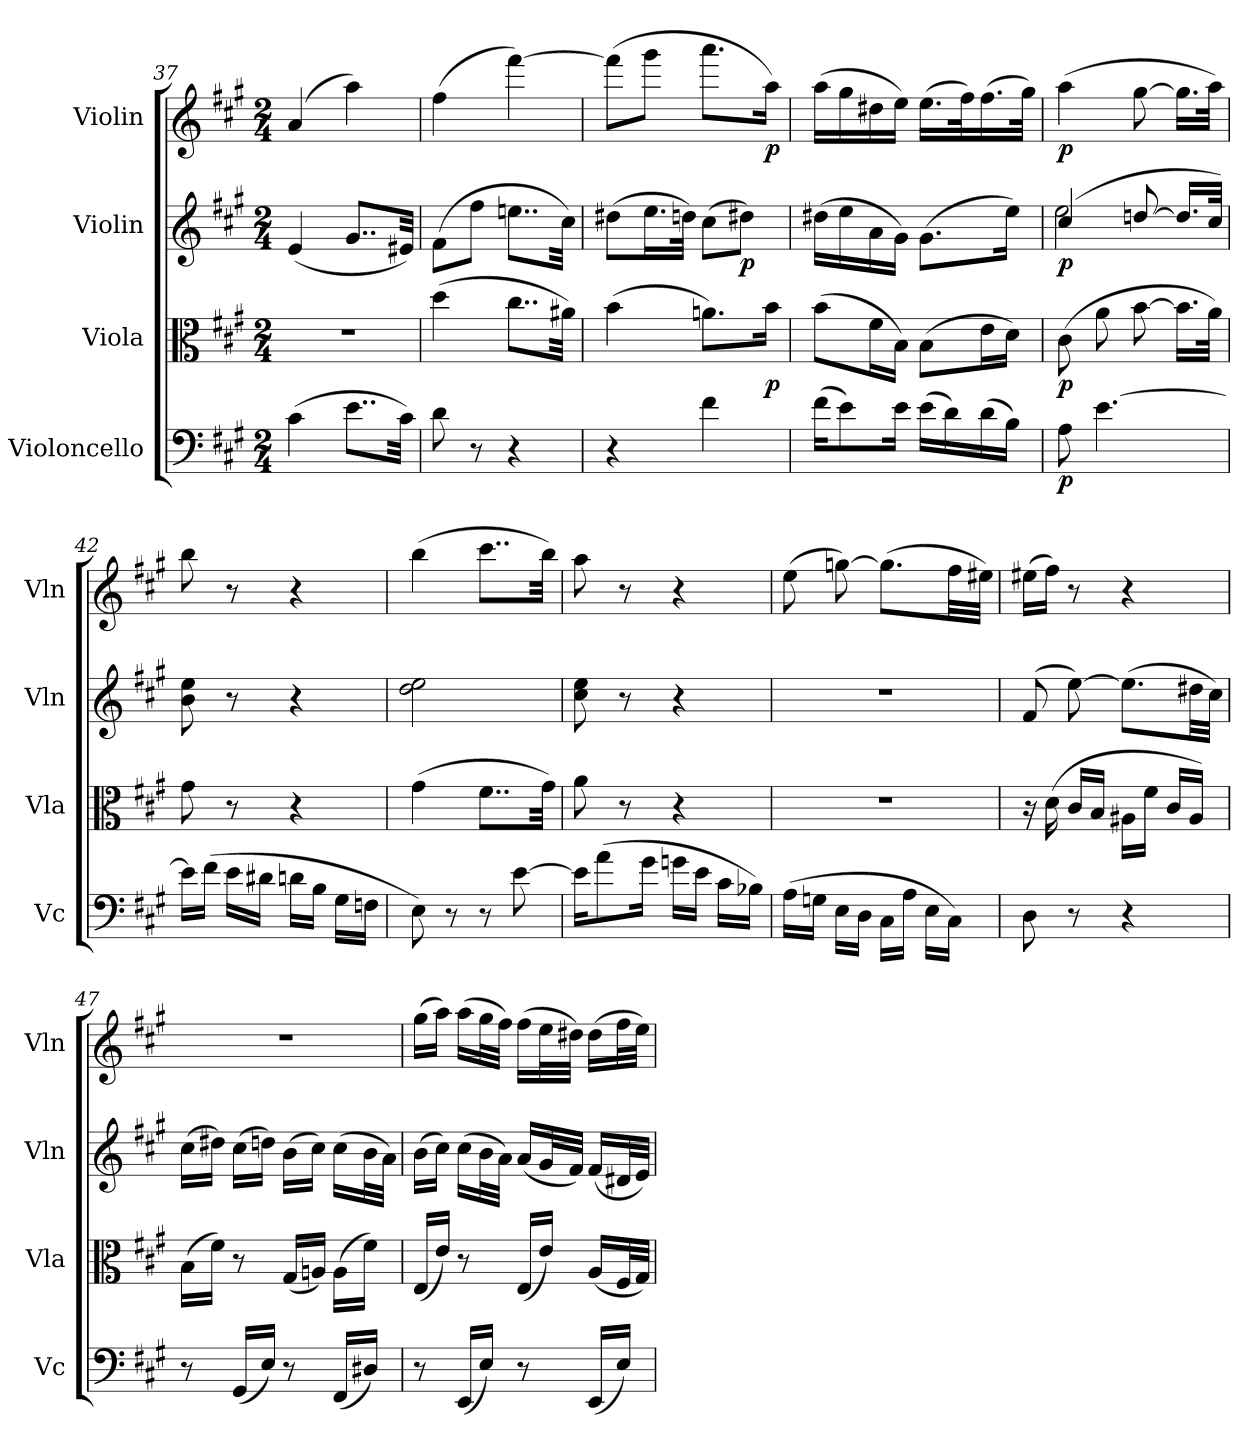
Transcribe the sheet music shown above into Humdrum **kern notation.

**kern	**dynam	**kern	**dynam	**kern	**dynam	**kern	**dynam
*part4	*part4	*part3	*part3	*part2	*part2	*part1	*part1
*staff4	*staff4	*staff3	*staff3	*staff2	*staff2	*staff1	*staff1
*I"Violoncello	*	*I"Viola	*	*I"Violin	*	*I"Violin	*
*I'Vc	*	*I'Vla	*	*I'Vln	*	*I'Vln	*
*clefF4	*	*clefC3	*	*clefG2	*	*clefG2	*
*k[f#c#g#]	*	*k[f#c#g#]	*	*k[f#c#g#]	*	*k[f#c#g#]	*
*A:	*	*A:	*	*A:	*	*A:	*
*M2/4	*	*M2/4	*	*M2/4	*	*M2/4	*
=37	=37	=37	=37	=37	=37	=37	=37
(4c#\	.	2r	.	(4e/	.	(4a/	.
8..e\L	.	.	.	8..g#/L	.	4aa\)	.
32c#\Jkk)	.	.	.	32e#X/Jkk)	.	.	.
=38	=38	=38	=38	=38	=38	=38	=38
8d\	.	(4dd\	.	(8f#\L	.	(4ff#\	.
8r	.	.	.	8ff#\J	.	.	.
4r	.	8..cc#\L	.	8..een\L	.	[4fff#\)	.
.	.	32a#X\Jkk)	.	32cc#\Jkk)	.	.	.
=39	=39	=39	=39	=39	=39	=39	=39
4r	.	(4b\	.	(8dd#X\L	.	(8fff#\L]	.
.	.	.	.	16.ee\L	.	8ggg#\J	.
.	.	.	.	32ddn\JJk)	.	.	.
4f#\	.	8.an\L)	.	(8cc#\L	.	8.aaa\L	.
.	.	.	.	8dd#X\J)	p	.	.
.	.	16b\Jk	p	.	.	16aa\Jk)	p
=40	=40	=40	=40	=40	=40	=40	=40
(16f#\KL	.	(8b\L	.	(16dd#X\LL	.	(16aa\LL	.
8e\)	.	.	.	16ee\	.	16gg#\	.
.	.	16f#\L	.	16a\	.	16dd#X\	.
16e\Jk	.	16B\JJ)	.	16g#\JJ)	.	16ee\JJ)	.
(16e\LL	.	(8B\L	.	(8.g#\L	.	(16.ee\LL	.
16d\)	.	.	.	.	.	.	.
.	.	.	.	.	.	32ff#\K)	.
(16d\	.	16e\L	.	.	.	(16.ff#\	.
16B\JJ)	.	16d\JJ)	.	16ee\Jk)	.	.	.
.	.	.	.	.	.	32gg#\JJk)	.
=41	=41	=41	=41	=41	=41	=41	=41
*	*	*	*	*^	*	*	*
8A\	p	(8c#\	p	(4cc#/	2ee\	p	(4aa\	p
[4.e\	.	8a\	.	.	.	.	.	.
.	.	[8b\	.	[8ddn/	.	.	[8gg#\	.
.	.	16.b\LL]	.	16.ddn/LL]	.	.	16.gg#\LL]	.
.	.	32a\JJk)	.	32cc#/JJk)	.	.	32aa\JJk)	.
*	*	*	*	*v	*v	*	*	*
=42	=42	=42	=42	=42	=42	=42	=42
16e\LL]	.	8g#\	.	8b\ 8ee\	.	8bb\	.
(16f#\JJ	.	.	.	.	.	.	.
16e\LL	.	8r	.	8r	.	8r	.
16d#X\JJ	.	.	.	.	.	.	.
16dn\LL	.	4r	.	4r	.	4r	.
16B\JJ	.	.	.	.	.	.	.
16G#\LL	.	.	.	.	.	.	.
16Fn\JJ	.	.	.	.	.	.	.
=43	=43	=43	=43	=43	=43	=43	=43
8E\)	.	(4g#\	.	2dd\ 2ee\	.	(4bb\	.
8r	.	.	.	.	.	.	.
8r	.	8..f#\L	.	.	.	8..ccc#\L	.
[8e\	.	.	.	.	.	.	.
.	.	32g#\Jkk)	.	.	.	32bb\Jkk)	.
=44	=44	=44	=44	=44	=44	=44	=44
16e\KL]	.	8a\	.	8cc#\ 8ee\	.	8aa\	.
(8a\	.	.	.	.	.	.	.
.	.	8r	.	8r	.	8r	.
16g#\Jk	.	.	.	.	.	.	.
16gn\LL	.	4r	.	4r	.	4r	.
16e\JJ	.	.	.	.	.	.	.
16c#\LL	.	.	.	.	.	.	.
16B-X\JJ)	.	.	.	.	.	.	.
=45	=45	=45	=45	=45	=45	=45	=45
(16A\LL	.	2r	.	2r	.	(8ee\	.
16Gn\JJ	.	.	.	.	.	.	.
16E\LL	.	.	.	.	.	[8ggn\)	.
16D\JJ	.	.	.	.	.	.	.
16C#\LL	.	.	.	.	.	(8.gg\L]	.
16A\JJ	.	.	.	.	.	.	.
16E\LL	.	.	.	.	.	.	.
16C#\JJ)	.	.	.	.	.	32ff#\LL	.
.	.	.	.	.	.	32ee#X\JJJ)	.
=46	=46	=46	=46	=46	=46	=46	=46
8D\	.	16r	.	(8f#/	.	(16ee#X\LL	.
.	.	(16d\	.	.	.	16ff#\JJ)	.
8r	.	16c#/LL	.	[8ee\)	.	8r	.
.	.	16B/JJ	.	.	.	.	.
4r	.	16A#X\LL	.	(8.ee\L]	.	4r	.
.	.	16f#\JJ	.	.	.	.	.
.	.	16c#/LL	.	.	.	.	.
.	.	16A#/JJ)	.	32dd#X\LL	.	.	.
.	.	.	.	32cc#\JJJ)	.	.	.
=47	=47	=47	=47	=47	=47	=47	=47
8r	.	(16B\LL	.	(16cc#\LL	.	2r	.
.	.	16f#\JJ)	.	16dd#X\JJ)	.	.	.
(16GG#/LL	.	8r	.	(16cc#\LL	.	.	.
16E/JJ)	.	.	.	16ddn\JJ)	.	.	.
8r	.	(16G#/LL	.	(16b\LL	.	.	.
.	.	16An/JJ)	.	16cc#\JJ)	.	.	.
(16FF#/LL	.	(16A\LL	.	(16cc#\LL	.	.	.
16D#X/JJ)	.	16f#\JJ)	.	32b\L	.	.	.
.	.	.	.	32a\JJJ)	.	.	.
=48	=48	=48	=48	=48	=48	=48	=48
8r	.	(16E/LL	.	(16b\LL	.	(16gg#\LL	.
.	.	16e/JJ)	.	16cc#\JJ)	.	16aa\JJ)	.
(16EE/LL	.	8r	.	(16cc#\LL	.	(16aa\LL	.
16E/JJ)	.	.	.	32b\L	.	32gg#\L	.
.	.	.	.	32a\JJJ)	.	32ff#\JJJ)	.
8r	.	(16E/LL	.	(16a/LL	.	(16ff#\LL	.
.	.	16e/JJ)	.	32g#/L	.	32ee\L	.
.	.	.	.	32f#/JJJ)	.	32dd#X\JJJ)	.
(16EE/LL	.	(16A/LL	.	(16f#/LL	.	(16dd#\LL	.
16E/JJ)	.	32F#/L	.	32d#X/L	.	32ff#\L	.
.	.	32G#/JJJ)	.	32e/JJJ)	.	32ee\JJJ)	.
=	=	=	=	=	=	=	=
*-	*-	*-	*-	*-	*-	*-	*-
